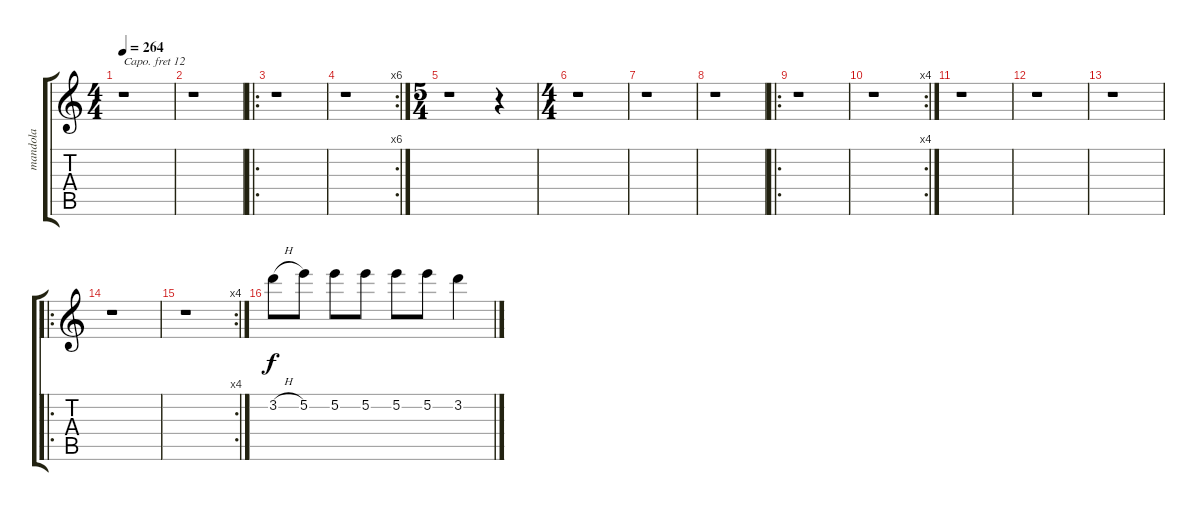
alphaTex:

\track ("mandola" "mandola") {instrument banjo}
\staff {score tabs}
\capo 12
\tuning (E4 B3 G3 D3 A2 E2) {hide}
\displaytranspose 12
\ts (4 4)
\tempo 264
\clef g2
\ks c
r.1{dy f} |
r.1 |
\ro
r.1 |
\rc 6
r.1 |
\ts (5 4)
r.1 r.4 |
\ts (4 4)
r.1 |
r.1 |
r.1 |
\ro
r.1 |
\rc 4
r.1 |
r.1 |
r.1 |
r.1 |
\ro
r.1 |
\rc 4
r.1 |
3.2{h}.8 5.2.8 5.2.8 5.2.8 5.2.8 5.2.8 3.2.4
